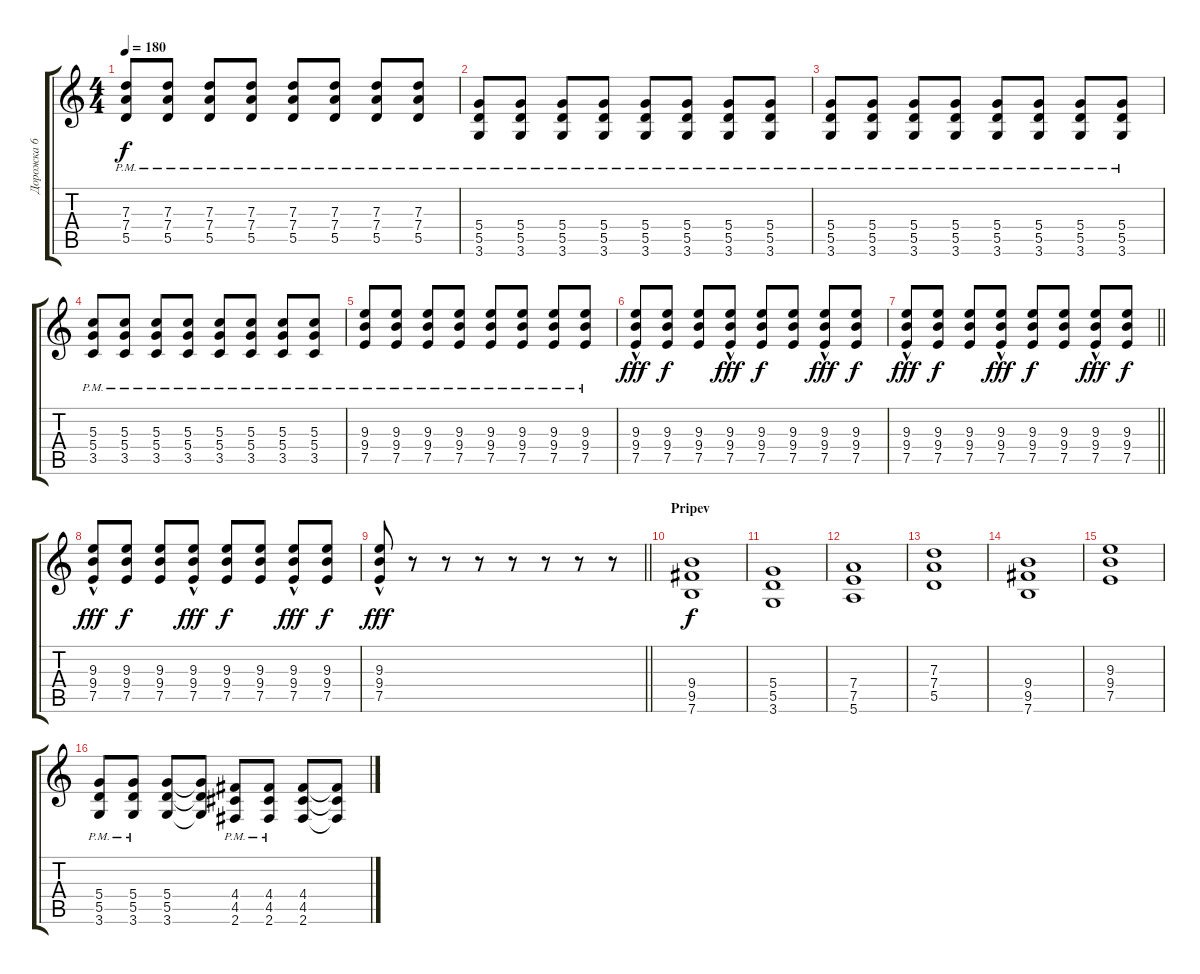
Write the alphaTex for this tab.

\track ("Дорожка 6" "Дорожка 6") {instrument distortionguitar}
\staff {score tabs}
\tuning (E4 B3 G3 D3 A2 E2) {hide}
\ts (4 4)
\tempo 180
\clef g2
\ks c
(7.3{pm} 7.4{pm} 5.5{pm}).8{dy f} (7.3{pm} 7.4{pm} 5.5{pm}).8 (7.3{pm} 7.4{pm} 5.5{pm}).8 (7.3{pm} 7.4{pm} 5.5{pm}).8 (7.3{pm} 7.4{pm} 5.5{pm}).8 (7.3{pm} 7.4{pm} 5.5{pm}).8 (7.3{pm} 7.4{pm} 5.5{pm}).8 (7.3{pm} 7.4{pm} 5.5{pm}).8 |
(5.4{pm} 5.5{pm} 3.6{pm}).8 (5.4{pm} 5.5{pm} 3.6{pm}).8 (5.4{pm} 5.5{pm} 3.6{pm}).8 (5.4{pm} 5.5{pm} 3.6{pm}).8 (5.4{pm} 5.5{pm} 3.6{pm}).8 (5.4{pm} 5.5{pm} 3.6{pm}).8 (5.4{pm} 5.5{pm} 3.6{pm}).8 (5.4{pm} 5.5{pm} 3.6{pm}).8 |
(5.4{pm} 5.5{pm} 3.6{pm}).8 (5.4{pm} 5.5{pm} 3.6{pm}).8 (5.4{pm} 5.5{pm} 3.6{pm}).8 (5.4{pm} 5.5{pm} 3.6{pm}).8 (5.4{pm} 5.5{pm} 3.6{pm}).8 (5.4{pm} 5.5{pm} 3.6{pm}).8 (5.4{pm} 5.5{pm} 3.6{pm}).8 (5.4{pm} 5.5{pm} 3.6{pm}).8 |
(5.3{pm} 5.4{pm} 3.5{pm}).8 (5.3{pm} 5.4{pm} 3.5{pm}).8 (5.3{pm} 5.4{pm} 3.5{pm}).8 (5.3{pm} 5.4{pm} 3.5{pm}).8 (5.3{pm} 5.4{pm} 3.5{pm}).8 (5.3{pm} 5.4{pm} 3.5{pm}).8 (5.3{pm} 5.4{pm} 3.5{pm}).8 (5.3{pm} 5.4{pm} 3.5{pm}).8 |
(9.3{pm} 9.4{pm} 7.5{pm}).8 (9.3{pm} 9.4{pm} 7.5{pm}).8 (9.3{pm} 9.4{pm} 7.5{pm}).8 (9.3{pm} 9.4{pm} 7.5{pm}).8 (9.3{pm} 9.4{pm} 7.5{pm}).8 (9.3{pm} 9.4{pm} 7.5{pm}).8 (9.3{pm} 9.4{pm} 7.5{pm}).8 (9.3{pm} 9.4{pm} 7.5{pm}).8 |
(9.3 9.4{hac} 7.5).8{dy fff} (9.3 9.4 7.5).8{dy f} (9.3 9.4 7.5).8 (9.3 9.4{hac} 7.5).8{dy fff} (9.3 9.4 7.5).8{dy f} (9.3 9.4 7.5).8 (9.3 9.4{hac} 7.5).8{dy fff} (9.3 9.4 7.5).8{dy f} |
\barLineRight lightlight
(9.3 9.4{hac} 7.5).8{dy fff} (9.3 9.4 7.5).8{dy f} (9.3 9.4 7.5).8 (9.3 9.4{hac} 7.5).8{dy fff} (9.3 9.4 7.5).8{dy f} (9.3 9.4 7.5).8 (9.3 9.4{hac} 7.5).8{dy fff} (9.3 9.4 7.5).8{dy f} |
(9.3 9.4{hac} 7.5).8{dy fff} (9.3 9.4 7.5).8{dy f} (9.3 9.4 7.5).8 (9.3 9.4{hac} 7.5).8{dy fff} (9.3 9.4 7.5).8{dy f} (9.3 9.4 7.5).8 (9.3 9.4{hac} 7.5).8{dy fff} (9.3 9.4 7.5).8{dy f} |
\barLineRight lightlight
(9.3 9.4{hac} 7.5).8{dy fff} r.8 r.8 r.8 r.8 r.8 r.8 r.8 |
\section ("" "Pripev")
(9.4 9.5 7.6).1{dy f} |
(5.4 5.5 3.6).1 |
(7.4 7.5 5.6).1 |
(7.3 7.4 5.5).1 |
(9.4 9.5 7.6).1 |
(9.3 9.4 7.5).1 |
(5.4{pm} 5.5{pm} 3.6{pm}).8 (5.4{pm} 5.5{pm} 3.6{pm}).8 (5.4 5.5 3.6).8 (5.4{t} 5.5{t} 3.6{t}).8 (4.4{pm} 4.5{pm} 2.6{pm}).8 (4.4{pm} 4.5{pm} 2.6{pm}).8 (4.4 4.5 2.6).8 (4.4{t} 4.5{t} 2.6{t}).8
